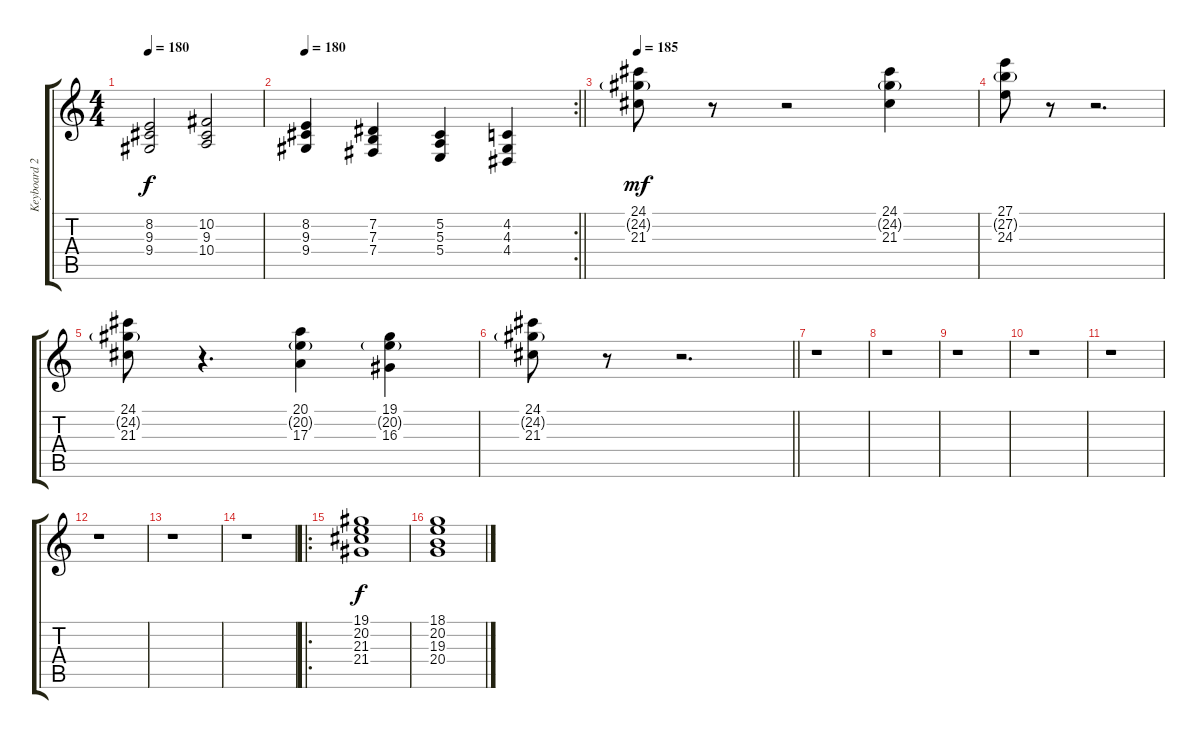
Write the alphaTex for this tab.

\track ("Keyboard 2" "Keyboard 2") {instrument stringensemble1}
\staff {score tabs}
\tuning (Db4 Ab3 E3 B2 Gb2 Db2) {hide}
\ts (4 4)
\tempo 180
\clef g2
\ks c
(8.2 9.3 9.4).2{dy f volume 6 instrument choiraahs} (10.2 9.3 10.4).2 |
\rc 2
\tempo 180
\barLineRight lightlight
(8.2 9.3 9.4).4{volume 6 instrument choiraahs} (7.2 7.3 7.4).4 (5.2 5.3 5.4).4 (4.2 4.3 4.4).4 |
\tempo 185
(24.1 24.2{g} 21.3).8{dy mf volume 10 balance 8 instrument stringensemble1} r.8 r.2 (24.1 24.2{g} 21.3).4 |
(27.1 27.2{g} 24.3).8 r.8 r.2{d} |
(24.1 24.2{g} 21.3).8 r.4{d} (20.1 20.2{g} 17.3).4 (19.1 20.2{g} 16.3).4 |
\barLineRight lightlight
(24.1 24.2{g} 21.3).8 r.8 r.2{d} |
r.1 |
r.1 |
r.1 |
r.1 |
r.1 |
r.1 |
r.1 |
r.1 |
\ro
(19.1 20.2 21.3 21.4).1{dy f volume 9 balance 10 instrument stringensemble1} |
(18.1 20.2 19.3 20.4).1{volume 9 balance 10 instrument stringensemble1}
